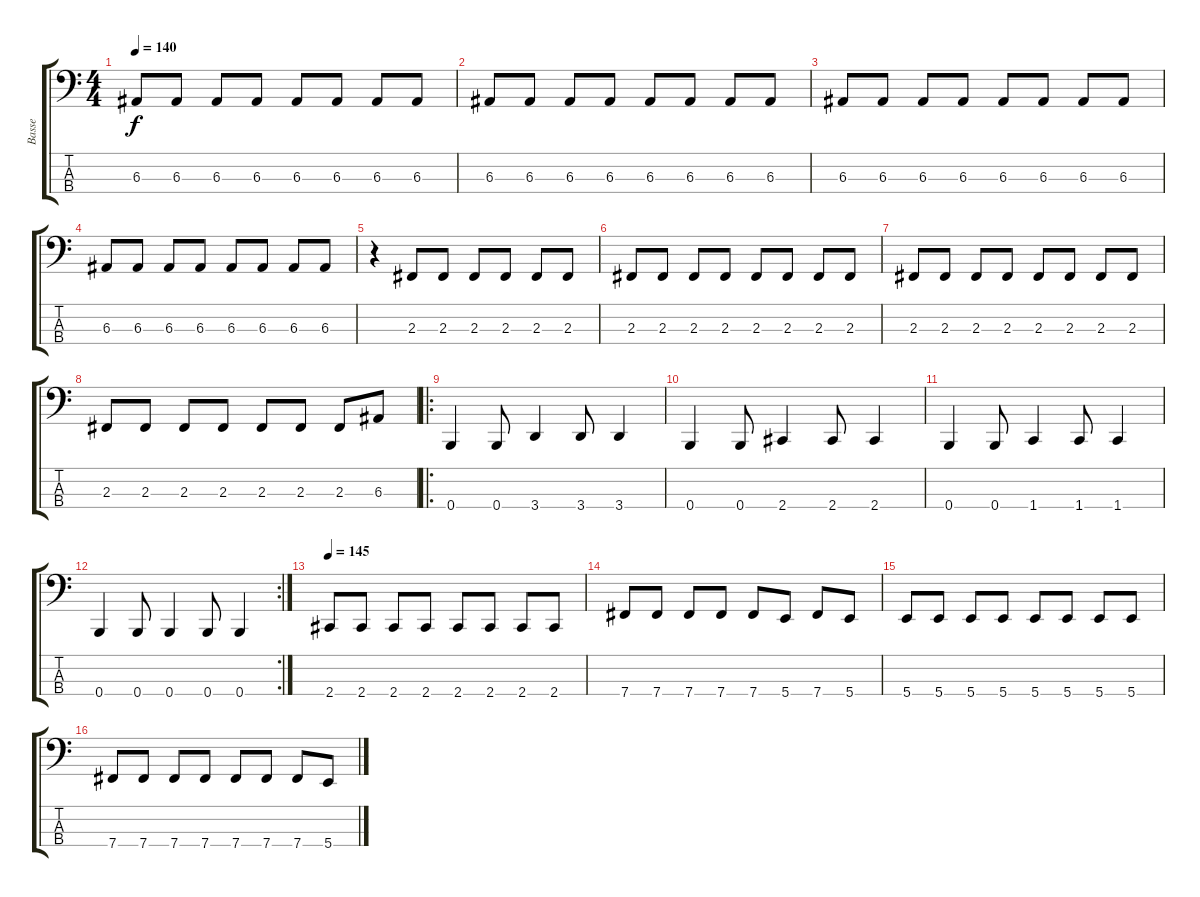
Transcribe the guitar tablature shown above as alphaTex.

\track ("Basse" "Basse") {instrument electricbassfinger}
\staff {score tabs}
\tuning (D2 A1 E1 B0) {hide}
\ts (4 4)
\tempo 140
\clef f4
\ks c
6.3.8{dy f} 6.3.8 6.3.8 6.3.8 6.3.8 6.3.8 6.3.8 6.3.8 |
6.3.8 6.3.8 6.3.8 6.3.8 6.3.8 6.3.8 6.3.8 6.3.8 |
6.3.8 6.3.8 6.3.8 6.3.8 6.3.8 6.3.8 6.3.8 6.3.8 |
6.3.8 6.3.8 6.3.8 6.3.8 6.3.8 6.3.8 6.3.8 6.3.8 |
r.4 2.3.8 2.3.8 2.3.8 2.3.8 2.3.8 2.3.8 |
2.3.8 2.3.8 2.3.8 2.3.8 2.3.8 2.3.8 2.3.8 2.3.8 |
2.3.8 2.3.8 2.3.8 2.3.8 2.3.8 2.3.8 2.3.8 2.3.8 |
2.3.8 2.3.8 2.3.8 2.3.8 2.3.8 2.3.8 2.3.8 6.3.8 |
\ro
0.4.4 0.4.8 3.4.4 3.4.8 3.4.4 |
0.4.4 0.4.8 2.4.4 2.4.8 2.4.4 |
0.4.4 0.4.8 1.4.4 1.4.8 1.4.4 |
\rc 2
0.4.4 0.4.8 0.4.4 0.4.8 0.4.4 |
\tempo 145
2.4.8 2.4.8 2.4.8 2.4.8 2.4.8 2.4.8 2.4.8 2.4.8 |
7.4.8 7.4.8 7.4.8 7.4.8 7.4.8 5.4.8 7.4.8 5.4.8 |
5.4.8 5.4.8 5.4.8 5.4.8 5.4.8 5.4.8 5.4.8 5.4.8 |
7.4.8 7.4.8 7.4.8 7.4.8 7.4.8 7.4.8 7.4.8 5.4.8
